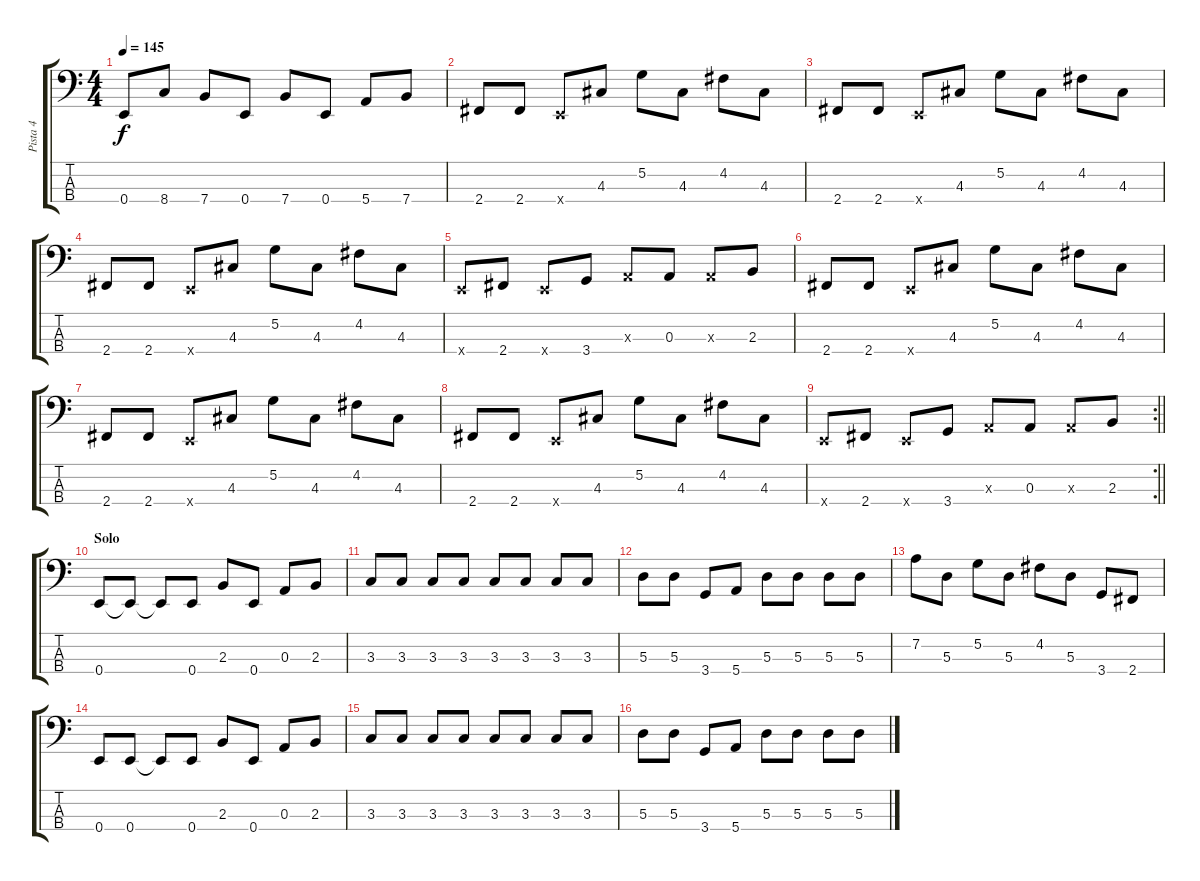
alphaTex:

\track ("Pista 4" "Pista 4") {instrument electricbassfinger}
\staff {score tabs}
\tuning (G2 D2 A1 E1) {hide}
\ts (4 4)
\tempo 145
\clef f4
\ks c
0.4.8{dy f} 8.4.8 7.4.8 0.4.8 7.4.8 0.4.8 5.4.8 7.4.8 |
2.4.8 2.4.8 0.4{x}.8 4.3.8 5.2.8 4.3.8 4.2.8 4.3.8 |
2.4.8 2.4.8 0.4{x}.8 4.3.8 5.2.8 4.3.8 4.2.8 4.3.8 |
2.4.8 2.4.8 0.4{x}.8 4.3.8 5.2.8 4.3.8 4.2.8 4.3.8 |
0.4{x}.8 2.4.8 0.4{x}.8 3.4.8 0.3{x}.8 0.3.8 0.3{x}.8 2.3.8 |
2.4.8 2.4.8 0.4{x}.8 4.3.8 5.2.8 4.3.8 4.2.8 4.3.8 |
2.4.8 2.4.8 0.4{x}.8 4.3.8 5.2.8 4.3.8 4.2.8 4.3.8 |
2.4.8 2.4.8 0.4{x}.8 4.3.8 5.2.8 4.3.8 4.2.8 4.3.8 |
\rc 2
\barLineRight lightlight
0.4{x}.8 2.4.8 0.4{x}.8 3.4.8 0.3{x}.8 0.3.8 0.3{x}.8 2.3.8 |
\section ("" "Solo")
0.4.8 0.4{t}.8 0.4{t}.8 0.4.8 2.3.8 0.4.8 0.3.8 2.3.8 |
3.3.8 3.3.8 3.3.8 3.3.8 3.3.8 3.3.8 3.3.8 3.3.8 |
5.3.8 5.3.8 3.4.8 5.4.8 5.3.8 5.3.8 5.3.8 5.3.8 |
7.2.8 5.3.8 5.2.8 5.3.8 4.2.8 5.3.8 3.4.8 2.4.8 |
0.4.8 0.4.8 0.4{t}.8 0.4.8 2.3.8 0.4.8 0.3.8 2.3.8 |
3.3.8 3.3.8 3.3.8 3.3.8 3.3.8 3.3.8 3.3.8 3.3.8 |
5.3.8 5.3.8 3.4.8 5.4.8 5.3.8 5.3.8 5.3.8 5.3.8
